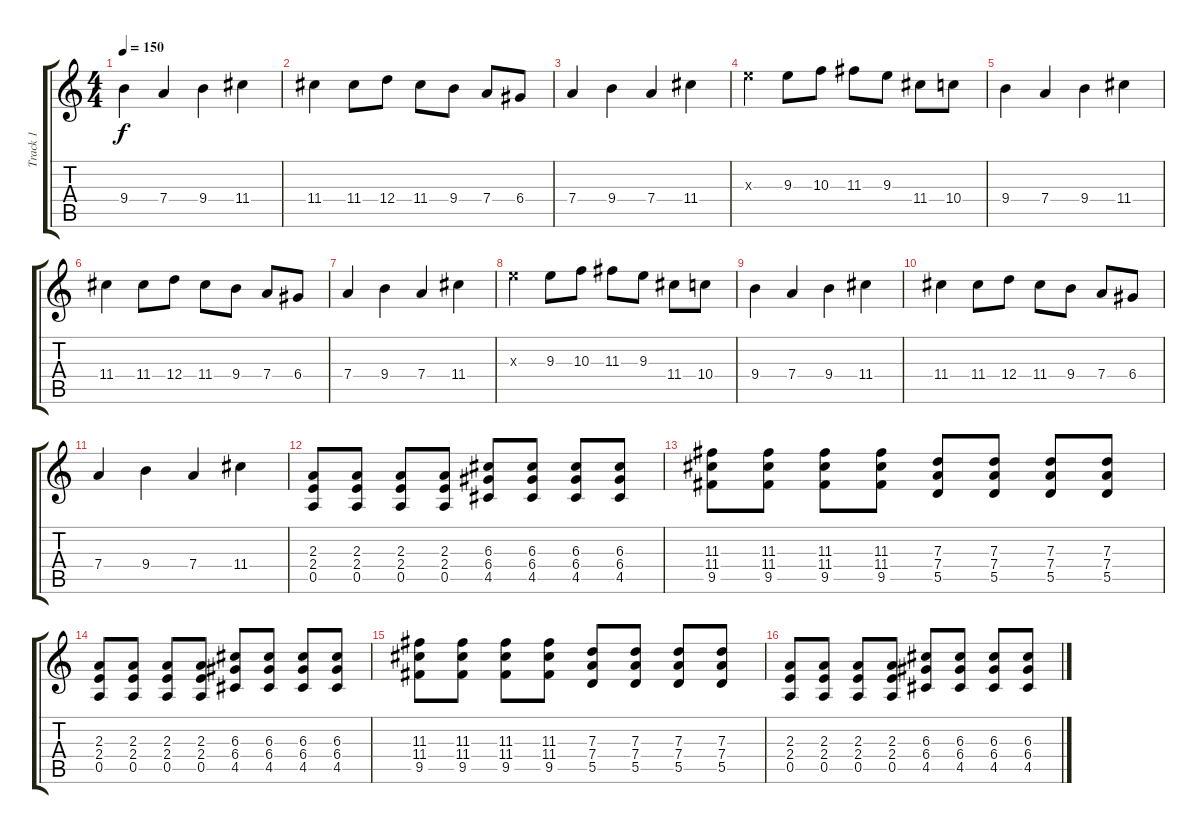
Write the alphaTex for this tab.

\track ("Track 1" "Track 1") {instrument distortionguitar}
\staff {score tabs}
\tuning (E4 B3 G3 D3 A2 E2) {hide}
\ts (4 4)
\tempo 150
\clef g2
\ks c
9.4.4{dy f} 7.4.4 9.4.4 11.4.4 |
11.4.4 11.4.8 12.4.8 11.4.8 9.4.8 7.4.8 6.4.8 |
7.4.4 9.4.4 7.4.4 11.4.4 |
9.3{x}.4 9.3.8 10.3.8 11.3.8 9.3.8 11.4.8 10.4.8 |
9.4.4 7.4.4 9.4.4 11.4.4 |
11.4.4 11.4.8 12.4.8 11.4.8 9.4.8 7.4.8 6.4.8 |
7.4.4 9.4.4 7.4.4 11.4.4 |
9.3{x}.4 9.3.8 10.3.8 11.3.8 9.3.8 11.4.8 10.4.8 |
9.4.4 7.4.4 9.4.4 11.4.4 |
11.4.4 11.4.8 12.4.8 11.4.8 9.4.8 7.4.8 6.4.8 |
7.4.4 9.4.4 7.4.4 11.4.4 |
(2.3 2.4 0.5).8 (2.3 2.4 0.5).8 (2.3 2.4 0.5).8 (2.3 2.4 0.5).8 (6.3 6.4 4.5).8 (6.3 6.4 4.5).8 (6.3 6.4 4.5).8 (6.3 6.4 4.5).8 |
(11.3 11.4 9.5).8 (11.3 11.4 9.5).8 (11.3 11.4 9.5).8 (11.3 11.4 9.5).8 (7.3 7.4 5.5).8 (7.3 7.4 5.5).8 (7.3 7.4 5.5).8 (7.3 7.4 5.5).8 |
(2.3 2.4 0.5).8 (2.3 2.4 0.5).8 (2.3 2.4 0.5).8 (2.3 2.4 0.5).8 (6.3 6.4 4.5).8 (6.3 6.4 4.5).8 (6.3 6.4 4.5).8 (6.3 6.4 4.5).8 |
(11.3 11.4 9.5).8 (11.3 11.4 9.5).8 (11.3 11.4 9.5).8 (11.3 11.4 9.5).8 (7.3 7.4 5.5).8 (7.3 7.4 5.5).8 (7.3 7.4 5.5).8 (7.3 7.4 5.5).8 |
(2.3 2.4 0.5).8 (2.3 2.4 0.5).8 (2.3 2.4 0.5).8 (2.3 2.4 0.5).8 (6.3 6.4 4.5).8 (6.3 6.4 4.5).8 (6.3 6.4 4.5).8 (6.3 6.4 4.5).8
